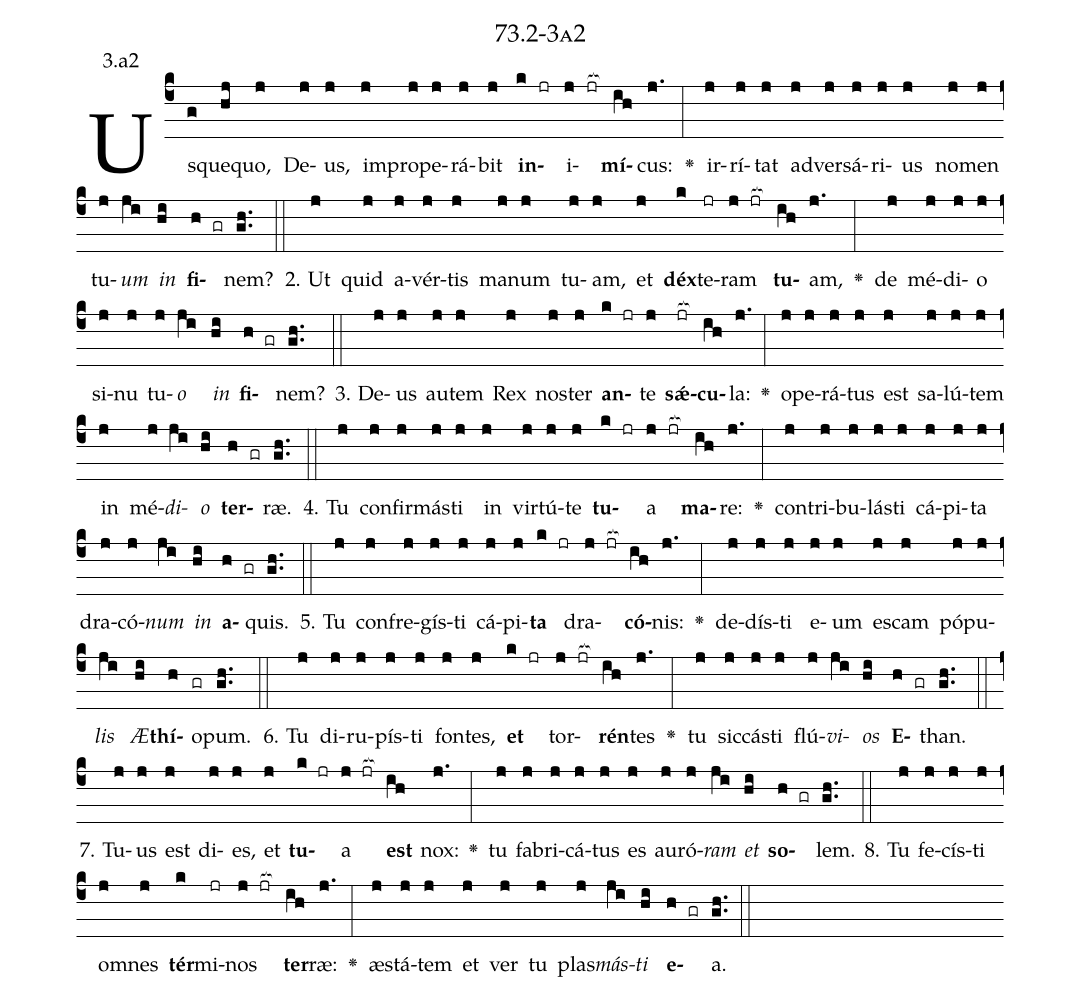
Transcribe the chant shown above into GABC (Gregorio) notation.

name: 73.2-3a2;
annotation: 3.a2;
%%
(c4)Us(g)que(hj)quo,(j) De(j)us,(j) im(j)pro(j)pe(j)rá(j)bit(j) <b>in</b>(k jr)i(j jr[ocb:1{])<b>mí</b>(ih[ocb:0}])cus:(j.) <v>\greheightstar</v>(:) ir(j)rí(j)tat(j) ad(j)ver(j)sá(j)ri(j)us(j) no(j)men(j) tu(j)<i>um</i>(ji) <i>in</i>(hi) <b>fi</b>(h gr)nem?(gh..) (::)
2. Ut(j) quid(j) a(j)vér(j)tis(j) ma(j)num(j) tu(j)am,(j) et(j) <b>déx</b>(k)te(jr)ram(j jr[ocb:1{]) <b>tu</b>(ih[ocb:0}])am,(j.) <v>\greheightstar</v>(:) de(j) mé(j)di(j)o(j) si(j)nu(j) tu(j)<i>o</i>(ji) <i>in</i>(hi) <b>fi</b>(h gr)nem?(gh..) (::)
3. De(j)us(j) au(j)tem(j) Rex(j) nos(j)ter(j) <b>an</b>(k jr)te(j) <b>sǽ</b>(jr[ocb:1{])<b>cu</b>(ih[ocb:0}])la:(j.) <v>\greheightstar</v>(:) o(j)pe(j)rá(j)tus(j) est(j) sa(j)lú(j)tem(j) in(j) mé(j)<i>di</i>(ji)<i>o</i>(hi) <b>ter</b>(h gr)ræ.(gh..) (::)
4. Tu(j) con(j)fir(j)más(j)ti(j) in(j) vir(j)tú(j)te(j) <b>tu</b>(k jr)a(j jr[ocb:1{]) <b>ma</b>(ih[ocb:0}])re:(j.) <v>\greheightstar</v>(:) con(j)tri(j)bu(j)lás(j)ti(j) cá(j)pi(j)ta(j) dra(j)có(j)<i>num</i>(ji) <i>in</i>(hi) <b>a</b>(h gr)quis.(gh..) (::)
5. Tu(j) con(j)fre(j)gís(j)ti(j) cá(j)pi(j)<b>ta</b>(k jr) dra(j jr[ocb:1{])<b>có</b>(ih[ocb:0}])nis:(j.) <v>\greheightstar</v>(:) de(j)dís(j)ti(j) e(j)um(j) es(j)cam(j) pó(j)pu(j)<i>lis</i>(ji) <i>Æ</i>(hi)<b>thí</b>(h)o(gr)pum.(gh..) (::)
6. Tu(j) di(j)ru(j)pís(j)ti(j) fon(j)tes,(j) <b>et</b>(k jr) tor(j jr[ocb:1{])<b>rén</b>(ih[ocb:0}])tes(j.) <v>\greheightstar</v>(:) tu(j) sic(j)cás(j)ti(j) flú(j)<i>vi</i>(ji)<i>os</i>(hi) <b>E</b>(h gr)than.(gh..) (::)
7. Tu(j)us(j) est(j) di(j)es,(j) et(j) <b>tu</b>(k jr)a(j jr[ocb:1{]) <b>est</b>(ih[ocb:0}]) nox:(j.) <v>\greheightstar</v>(:) tu(j) fa(j)bri(j)cá(j)tus(j) es(j) au(j)ró(j)<i>ram</i>(ji) <i>et</i>(hi) <b>so</b>(h gr)lem.(gh..) (::)
8. Tu(j) fe(j)cís(j)ti(j) om(j)nes(j) <b>tér</b>(k)mi(jr)nos(j jr[ocb:1{]) <b>ter</b>(ih[ocb:0}])ræ:(j.) <v>\greheightstar</v>(:) æs(j)tá(j)tem(j) et(j) ver(j) tu(j) plas(j)<i>más</i>(ji)<i>ti</i>(hi) <b>e</b>(h gr)a.(gh..) (::)
